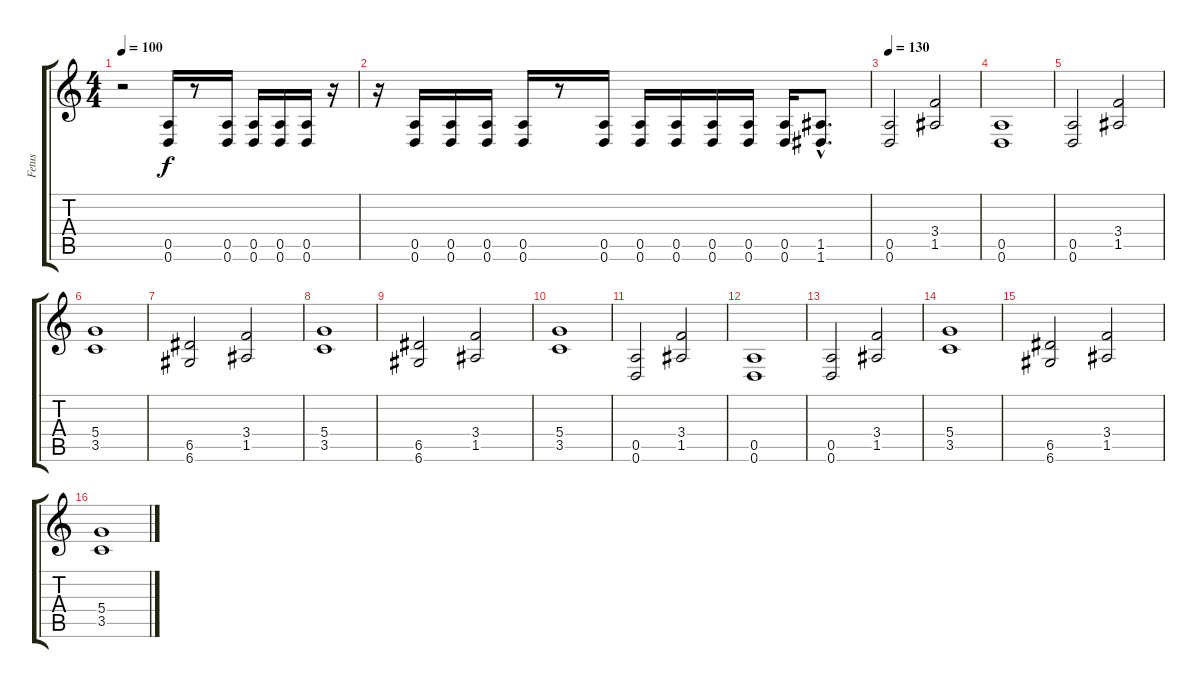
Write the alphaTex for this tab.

\track ("Fetus" "Fetus") {instrument distortionguitar}
\staff {score tabs}
\tuning (E4 B3 G3 D3 A2 D2) {hide}
\ts (4 4)
\tempo 100
\clef g2
\ks c
r.2{dy f instrument distortionguitar} (0.5 0.6).16 r.8 (0.5 0.6).16 (0.5 0.6).16 (0.5 0.6).16 (0.5 0.6).16 r.16 |
r.16 (0.5 0.6).16 (0.5 0.6).16 (0.5 0.6).16 (0.5 0.6).16 r.8 (0.5 0.6).16 (0.5 0.6).16 (0.5 0.6).16 (0.5 0.6).16 (0.5 0.6).16 (0.5 0.6).16 (1.5{hac} 1.6{hac}).8{d} |
\tempo 130
(0.5 0.6).2 (3.4 1.5).2 |
(0.5 0.6).1 |
(0.5 0.6).2 (3.4 1.5).2 |
(5.4 3.5).1 |
(6.5 6.6).2 (3.4 1.5).2 |
(5.4 3.5).1 |
(6.5 6.6).2 (3.4 1.5).2 |
(5.4 3.5).1 |
(0.5 0.6).2 (3.4 1.5).2 |
(0.5 0.6).1 |
(0.5 0.6).2 (3.4 1.5).2 |
(5.4 3.5).1 |
(6.5 6.6).2 (3.4 1.5).2 |
(5.4 3.5).1
